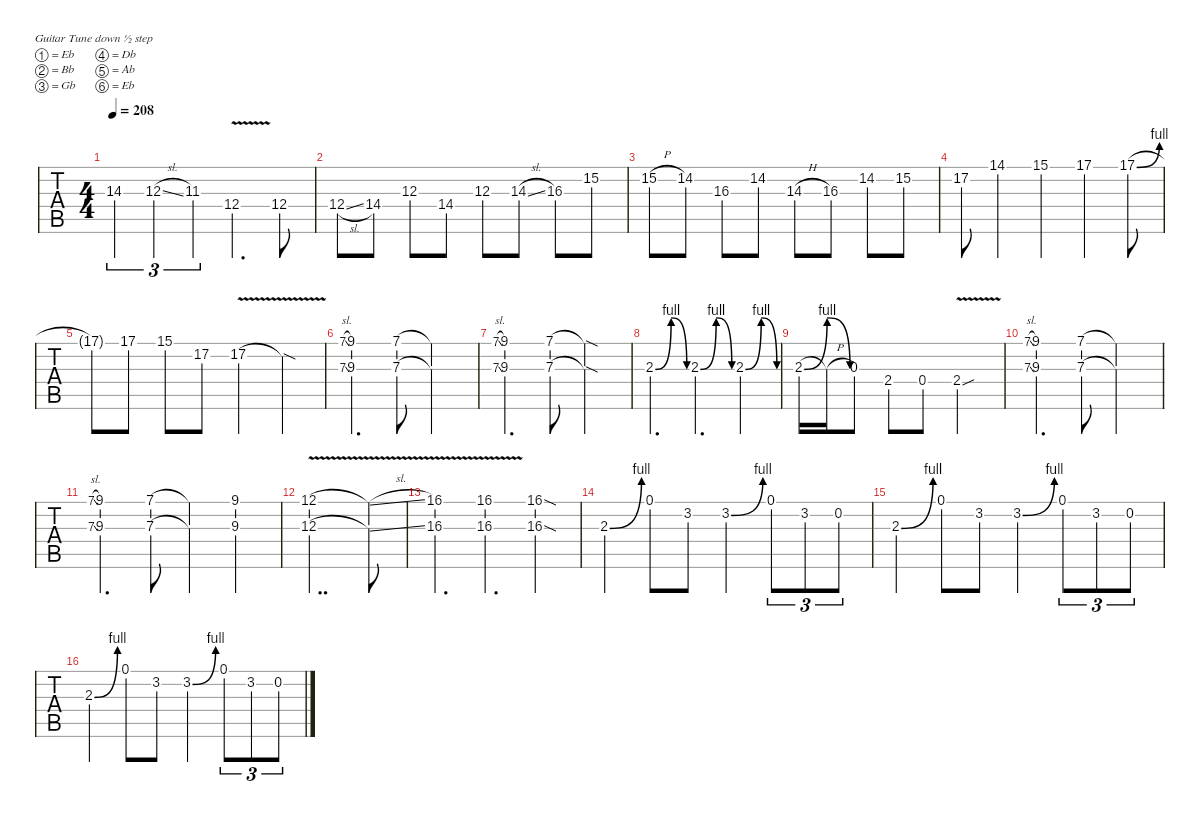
\defaultSystemsLayout 4
\hideDynamics
\bracketExtendMode nobrackets
\otherSystemsTrackNameOrientation horizontal
\track ("Lead Guitar 1" "  ") {multiBarRest instrument distortionguitar}
\staff {tabs}
\tuning (Eb4 Bb3 Gb3 Db3 Ab2 Eb2)
\ts (4 4)
\tempo 208
\clef g2
\ks c
14.3{acc #}.4{tu (3 2) dy mf} 12.3{sl acc #}.4{tu (3 2)} 11.3.4{tu (3 2)} 12.4{v acc #}.4{d} 12.4{acc #}.8 |
12.4{sl acc #}.8 14.4{acc #}.8 12.3{acc #}.8 14.4{acc #}.8 12.3{acc #}.8 14.3{sl acc #}.8 16.3{acc #}.8 15.2{acc #}.8 |
15.2{h acc #}.8 14.2.8 16.3{acc #}.8 14.2.8 14.3{h acc #}.8 16.3{acc #}.8 14.2.8 15.2{acc #}.8 |
17.2{acc #}.8 14.1{st}.4 15.1{st acc #}.4 17.1{st acc #}.4 17.1{be (bend 0 0 15 4) acc #}.8 |
17.1{t}.8 17.1{acc #}.8 15.1{acc #}.8 17.2{acc #}.8 17.2{v acc #}.4 17.2{v sod t acc #}.4 |
(7.1{sl acc #} 7.3{sl acc #}).8{gr} (9.3{acc #} 9.1).4{d} (7.1{acc #} 7.3{acc #}).8 (7.1{t acc #} 7.3{t acc #}).2 |
(7.1{sl acc #} 7.3{sl acc #}).8{gr} (9.3{acc #} 9.1).4{d} (7.1{acc #} 7.3{acc #}).8 (7.1{sod t acc #} 7.3{sod t acc #}).2 |
2.3{be (bendrelease 0 0 0.6 4 20.4 4 30 0) acc #}.4{d} 2.3{be (bendrelease 0 0 0.6 4 20.4 4 30 0) acc #}.4{d} 2.3{be (bendrelease 0 0 0.6 4 20.4 4 30 0) acc #}.4 |
2.3{be (bendrelease 0 0 0.6 4 20.4 4 30 0) acc #}.16 2.3{h t acc #}.16 0.3{acc #}.8 2.4{acc #}.8 0.4{acc #}.8 2.4{v sou acc #}.2 |
(7.1{sl acc #} 7.3{sl acc #}).8{gr} (9.3{acc #} 9.1).4{d} (7.1{acc #} 7.3{acc #}).8 (7.1{t acc #} 7.3{t acc #}).2 |
(7.1{sl acc #} 7.3{sl acc #}).8{gr} (9.3{acc #} 9.1).4{d} (7.1{acc #} 7.3{acc #}).8 (7.3{t acc #} 7.1{t acc #}).4 (9.1 9.3{acc #}).4 |
(12.1{v acc #} 12.3{v acc #}).2{dd} (12.1{v sl t acc #} 12.3{v sl t acc #}).8 |
(16.3{v acc #} 16.1{v}).4{d} (16.3{v acc #} 16.1{v}).4{d} (16.3{sod acc #} 16.1{sod}).4 |
2.3{be (bend 0 0 15 4) acc #}.4{instrument distortionguitar} 0.1{acc #}.8 3.2{acc #}.8 3.2{be (bend 0 0 15 4) acc #}.4 0.1{acc #}.8{tu (3 2)} 3.2{acc #}.8{tu (3 2)} 0.2{acc #}.8{tu (3 2)} |
2.3{be (bend 0 0 15 4) acc #}.4 0.1{acc #}.8 3.2{acc #}.8 3.2{be (bend 0 0 15 4) acc #}.4 0.1{acc #}.8{tu (3 2)} 3.2{acc #}.8{tu (3 2)} 0.2{acc #}.8{tu (3 2)} |
2.3{be (bend 0 0 15 4) acc #}.4 0.1{acc #}.8 3.2{acc #}.8 3.2{be (bend 0 0 15 4) acc #}.4 0.1{acc #}.8{tu (3 2)} 3.2{acc #}.8{tu (3 2)} 0.2{acc #}.8{tu (3 2)}
